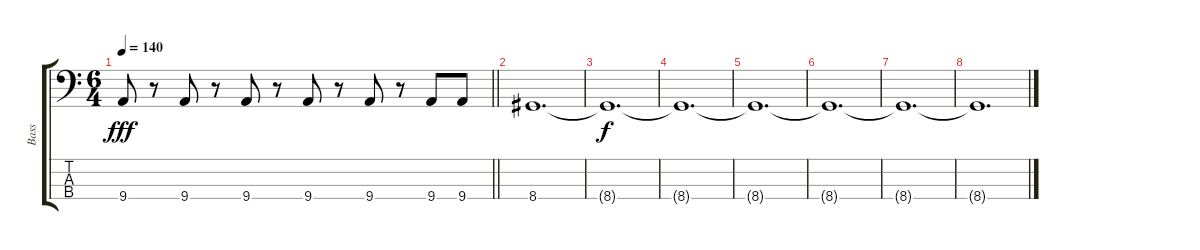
\track ("Bass" "Bass") {instrument electricbassfinger}
\staff {score tabs}
\tuning (F2 C2 G1 C1) {hide}
\ts (6 4)
\tempo 140
\clef f4
\barLineRight lightlight
\ks c
9.4.8{dy fff} r.8 9.4.8 r.8 9.4.8 r.8 9.4.8 r.8 9.4.8 r.8 9.4.8 9.4.8 |
8.4.1{d} |
8.4{t}.1{d dy f} |
8.4{t}.1{d} |
8.4{t}.1{d} |
8.4{t}.1{d} |
8.4{t}.1{d} |
8.4{t}.1{d}
